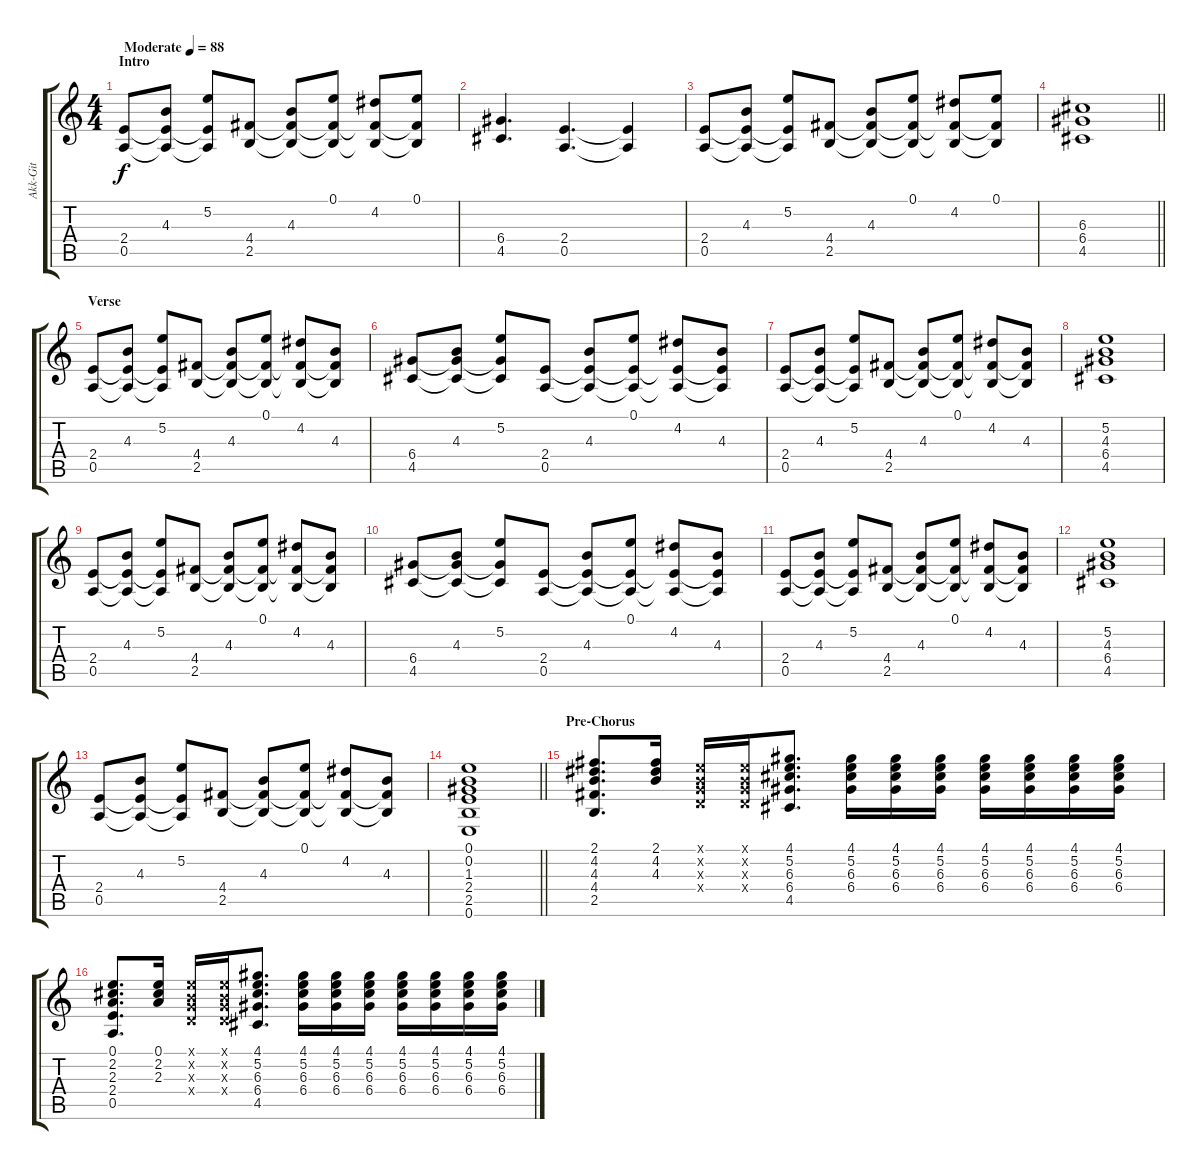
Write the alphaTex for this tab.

\track ("Akk-Git" "Akk-Git") {instrument acousticguitarsteel}
\staff {score tabs}
\tuning (E4 B3 G3 D3 A2 E2) {hide}
\ts (4 4)
\section ("" "Intro")
\tempo (88 "Moderate")
\clef g2
\ks c
(2.4 0.5).8{dy f instrument acousticguitarsteel} (4.3 2.4{t} 0.5{t}).8 (5.2 2.4{t} 0.5{t}).8 (4.4 2.5).8 (4.3 4.4{t} 2.5{t}).8 (0.1 4.4{t} 2.5{t}).8 (4.2 4.4{t} 2.5{t}).8 (0.1 4.4{t} 2.5{t}).8 |
(6.4 4.5).4{d} (2.4 0.5).4{d} (2.4{t} 0.5{t}).4 |
(2.4 0.5).8 (4.3 2.4{t} 0.5{t}).8 (5.2 2.4{t} 0.5{t}).8 (4.4 2.5).8 (4.3 4.4{t} 2.5{t}).8 (0.1 4.4{t} 2.5{t}).8 (4.2 4.4{t} 2.5{t}).8 (0.1 4.4{t} 2.5{t}).8 |
\barLineRight lightlight
(6.3 6.4 4.5).1 |
\section ("" "Verse")
(2.4 0.5).8 (4.3 2.4{t} 0.5{t}).8 (5.2 2.4{t} 0.5{t}).8 (4.4 2.5).8 (4.3 4.4{t} 2.5{t}).8 (0.1 4.4{t} 2.5{t}).8 (4.2 4.4{t} 2.5{t}).8 (4.3 4.4{t} 2.5{t}).8 |
(6.4 4.5).8 (4.3 6.4{t} 4.5{t}).8 (5.2 6.4{t} 4.5{t}).8 (2.4 0.5).8 (4.3 2.4{t} 0.5{t}).8 (0.1 2.4{t} 0.5{t}).8 (4.2 2.4{t} 0.5{t}).8 (4.3 2.4{t} 0.5{t}).8 |
(2.4 0.5).8 (4.3 2.4{t} 0.5{t}).8 (5.2 2.4{t} 0.5{t}).8 (4.4 2.5).8 (4.3 4.4{t} 2.5{t}).8 (0.1 4.4{t} 2.5{t}).8 (4.2 4.4{t} 2.5{t}).8 (4.3 4.4{t} 2.5{t}).8 |
(5.2 4.3 6.4 4.5).1 |
(2.4 0.5).8 (4.3 2.4{t} 0.5{t}).8 (5.2 2.4{t} 0.5{t}).8 (4.4 2.5).8 (4.3 4.4{t} 2.5{t}).8 (0.1 4.4{t} 2.5{t}).8 (4.2 4.4{t} 2.5{t}).8 (4.3 4.4{t} 2.5{t}).8 |
(6.4 4.5).8 (4.3 6.4{t} 4.5{t}).8 (5.2 6.4{t} 4.5{t}).8 (2.4 0.5).8 (4.3 2.4{t} 0.5{t}).8 (0.1 2.4{t} 0.5{t}).8 (4.2 2.4{t} 0.5{t}).8 (4.3 2.4{t} 0.5{t}).8 |
(2.4 0.5).8 (4.3 2.4{t} 0.5{t}).8 (5.2 2.4{t} 0.5{t}).8 (4.4 2.5).8 (4.3 4.4{t} 2.5{t}).8 (0.1 4.4{t} 2.5{t}).8 (4.2 4.4{t} 2.5{t}).8 (4.3 4.4{t} 2.5{t}).8 |
(5.2 4.3 6.4 4.5).1 |
(2.4 0.5).8 (4.3 2.4{t} 0.5{t}).8 (5.2 2.4{t} 0.5{t}).8 (4.4 2.5).8 (4.3 4.4{t} 2.5{t}).8 (0.1 4.4{t} 2.5{t}).8 (4.2 4.4{t} 2.5{t}).8 (4.3 4.4{t} 2.5{t}).8 |
\barLineRight lightlight
(0.1 0.2 1.3 2.4 2.5 0.6).1 |
\section ("" "Pre-Chorus")
(2.1 4.2 4.3 4.4 2.5).8{d} (2.1 4.2 4.3).16 (0.1{x} 0.2{x} 0.3{x} 0.4{x}).16 (0.1{x} 0.2{x} 0.3{x} 0.4{x}).16 (4.1 5.2 6.3 6.4 4.5).8{d} (4.1 5.2 6.3 6.4).16 (4.1 5.2 6.3 6.4).16 (4.1 5.2 6.3 6.4).16 (4.1 5.2 6.3 6.4).16 (4.1 5.2 6.3 6.4).16 (4.1 5.2 6.3 6.4).16 (4.1 5.2 6.3 6.4).16 |
(0.1 2.2 2.3 2.4 0.5).8{d} (0.1 2.2 2.3).16 (0.1{x} 0.2{x} 0.3{x} 0.4{x}).16 (0.1{x} 0.2{x} 0.3{x} 0.4{x}).16 (4.1 5.2 6.3 6.4 4.5).8{d} (4.1 5.2 6.3 6.4).16 (4.1 5.2 6.3 6.4).16 (4.1 5.2 6.3 6.4).16 (4.1 5.2 6.3 6.4).16 (4.1 5.2 6.3 6.4).16 (4.1 5.2 6.3 6.4).16 (4.1 5.2 6.3 6.4).16
